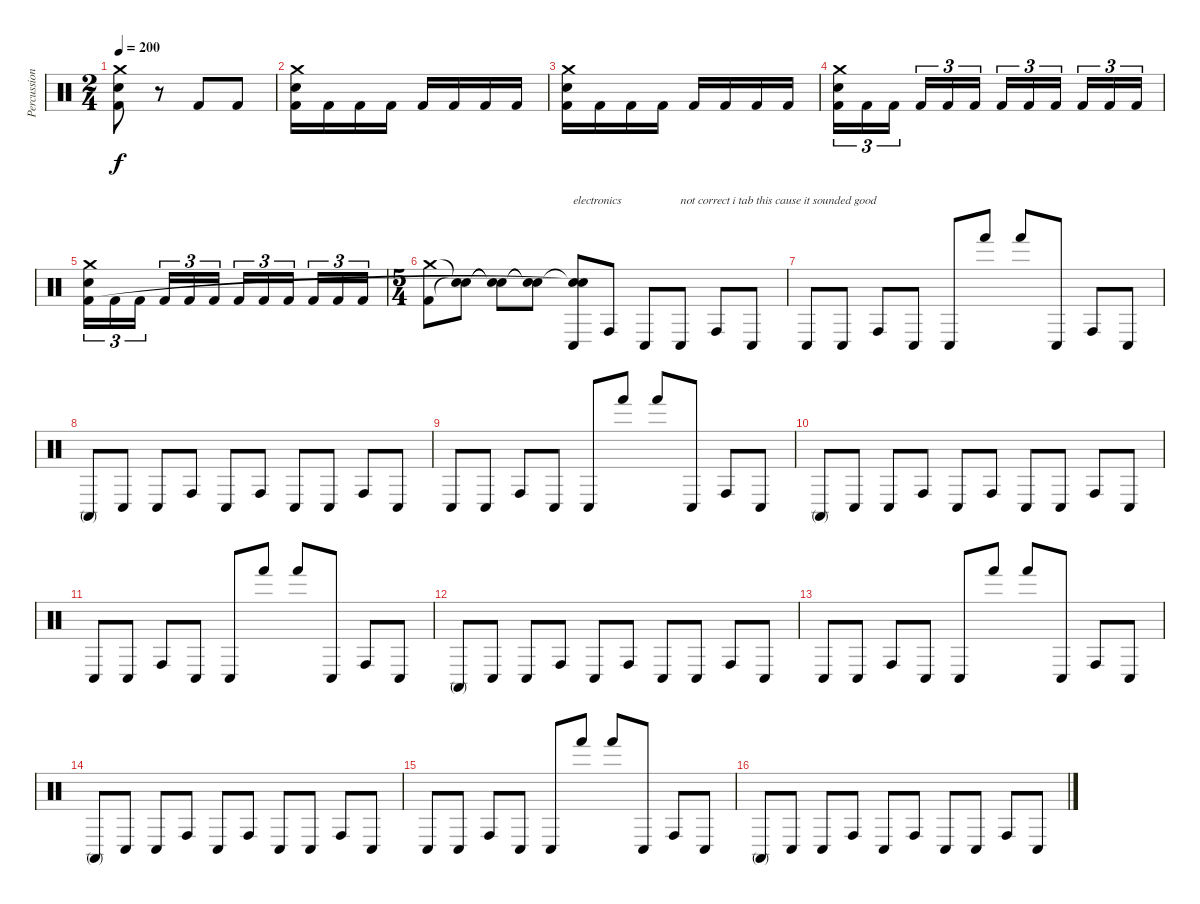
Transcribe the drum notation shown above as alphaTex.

\track ("Percussion" "Percussion") {instrument percussion}
\staff {score}
\articulation defaults
\ts (2 4)
\tempo 200
\clef neutral
\ks c
("Crash medium (hit)" "Snare (hit) 2" "Kick (hit) 2").8{dy f} r.8 "Kick (hit) 2".8 "Kick (hit) 2".8 |
("Crash medium (hit)" "Snare (hit) 2" "Kick (hit) 2").16 "Kick (hit) 2".16 "Kick (hit) 2".16 "Kick (hit) 2".16 "Kick (hit) 2".16 "Kick (hit) 2".16 "Kick (hit) 2".16 "Kick (hit) 2".16 |
("Crash medium (hit)" "Snare (hit) 2" "Kick (hit) 2").16 "Kick (hit) 2".16 "Kick (hit) 2".16 "Kick (hit) 2".16 "Kick (hit) 2".16 "Kick (hit) 2".16 "Kick (hit) 2".16 "Kick (hit) 2".16 |
("Crash medium (hit)" "Snare (hit) 2" "Kick (hit) 2").16{tu (3 2)} "Kick (hit) 2".16{tu (3 2)} "Kick (hit) 2".16{tu (3 2)} "Kick (hit) 2".16{tu (3 2)} "Kick (hit) 2".16{tu (3 2)} "Kick (hit) 2".16{tu (3 2)} "Kick (hit) 2".16{tu (3 2)} "Kick (hit) 2".16{tu (3 2)} "Kick (hit) 2".16{tu (3 2)} "Kick (hit) 2".16{tu (3 2)} "Kick (hit) 2".16{tu (3 2)} "Kick (hit) 2".16{tu (3 2)} |
("Crash medium (hit)" "Snare (hit) 2" "Kick (hit) 2").16{tu (3 2)} "Kick (hit) 2".16{tu (3 2)} "Kick (hit) 2".16{tu (3 2)} "Kick (hit) 2".16{tu (3 2)} "Kick (hit) 2".16{tu (3 2)} "Kick (hit) 2".16{tu (3 2)} "Kick (hit) 2".16{tu (3 2)} "Kick (hit) 2".16{tu (3 2)} "Kick (hit) 2".16{tu (3 2)} "Kick (hit) 2".16{tu (3 2)} "Kick (hit) 2".16{tu (3 2)} "Kick (hit) 2".16{tu (3 2)} |
\ts (5 4)
("Crash medium (hit)" "Kick (hit) 2").8 ("Snare (hit)"{t} "Snare (hit)"{t}).8 ("Snare (hit)"{t} "Snare (hit)"{t}).8 ("Snare (hit)"{t} "Snare (hit)"{t}).8 ("Conga low (hit)" "Snare (hit)"{t} "Snare (hit)"{t}).8{txt "electronics" volume 7} "Conga high (hit)".8 "Conga low (hit)".8 "Conga low (hit)".8{txt "not correct i tab this cause it sounded good"} "Conga high (hit)".8 "Conga low (hit)".8 |
"Conga low (hit)".8 "Conga low (hit)".8 "Conga high (hit)".8 "Conga low (hit)".8 "Conga low (hit)".8 "Hand (hit)".8 "Hand (hit)".8 "Conga low (hit)".8 "Conga high (hit)".8 "Conga low (hit)".8 |
"Conga high (mute)".8 "Conga low (hit)".8 "Conga low (hit)".8 "Conga high (hit)".8 "Conga low (hit)".8 "Conga high (hit)".8 "Conga low (hit)".8 "Conga low (hit)".8 "Conga high (hit)".8 "Conga low (hit)".8 |
"Conga low (hit)".8 "Conga low (hit)".8 "Conga high (hit)".8 "Conga low (hit)".8 "Conga low (hit)".8 "Hand (hit)".8 "Hand (hit)".8 "Conga low (hit)".8 "Conga high (hit)".8 "Conga low (hit)".8 |
"Conga high (mute)".8 "Conga low (hit)".8 "Conga low (hit)".8 "Conga high (hit)".8 "Conga low (hit)".8 "Conga high (hit)".8 "Conga low (hit)".8 "Conga low (hit)".8 "Conga high (hit)".8 "Conga low (hit)".8 |
"Conga low (hit)".8 "Conga low (hit)".8 "Conga high (hit)".8 "Conga low (hit)".8 "Conga low (hit)".8 "Hand (hit)".8 "Hand (hit)".8 "Conga low (hit)".8 "Conga high (hit)".8 "Conga low (hit)".8 |
"Conga high (mute)".8 "Conga low (hit)".8 "Conga low (hit)".8 "Conga high (hit)".8 "Conga low (hit)".8 "Conga high (hit)".8 "Conga low (hit)".8 "Conga low (hit)".8 "Conga high (hit)".8 "Conga low (hit)".8 |
"Conga low (hit)".8 "Conga low (hit)".8 "Conga high (hit)".8 "Conga low (hit)".8 "Conga low (hit)".8 "Hand (hit)".8 "Hand (hit)".8 "Conga low (hit)".8 "Conga high (hit)".8 "Conga low (hit)".8 |
"Conga high (mute)".8 "Conga low (hit)".8 "Conga low (hit)".8 "Conga high (hit)".8 "Conga low (hit)".8 "Conga high (hit)".8 "Conga low (hit)".8 "Conga low (hit)".8 "Conga high (hit)".8 "Conga low (hit)".8 |
"Conga low (hit)".8 "Conga low (hit)".8 "Conga high (hit)".8 "Conga low (hit)".8 "Conga low (hit)".8 "Hand (hit)".8 "Hand (hit)".8 "Conga low (hit)".8 "Conga high (hit)".8 "Conga low (hit)".8 |
"Conga high (mute)".8 "Conga low (hit)".8 "Conga low (hit)".8 "Conga high (hit)".8 "Conga low (hit)".8 "Conga high (hit)".8 "Conga low (hit)".8 "Conga low (hit)".8 "Conga high (hit)".8 "Conga low (hit)".8
